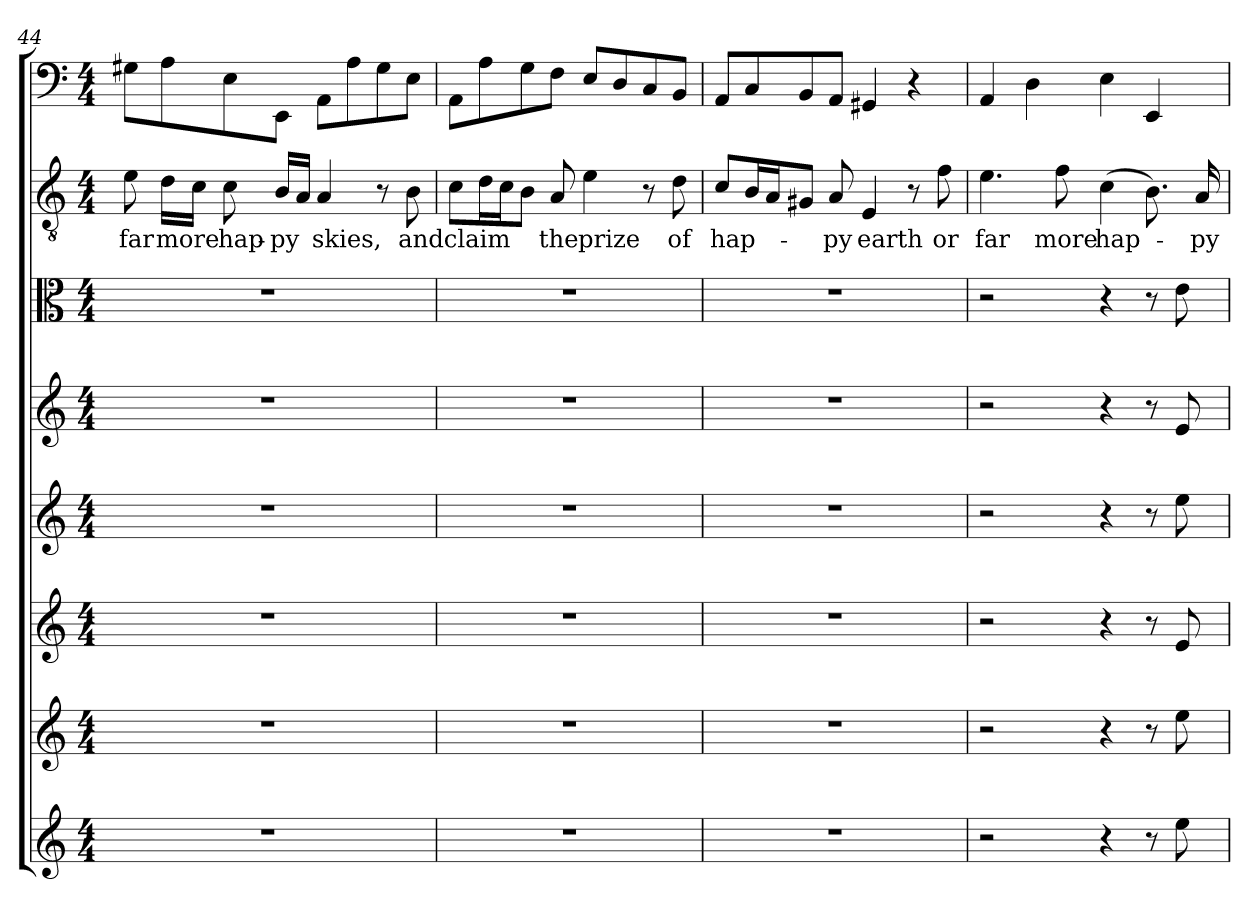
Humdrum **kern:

**kern	**kern	**kern	**kern	**kern	**kern	**kern	**text	**kern
*part8	*part7	*part6	*part5	*part4	*part3	*part2	*part2	*part1
*staff8	*staff7	*staff6	*staff5	*staff4	*staff3	*staff2	*staff2	*staff1
*clefG2	*clefG2	*clefG2	*clefG2	*clefG2	*clefC3	*clefGv2	*	*clefF4
*k[]	*k[]	*k[]	*k[]	*k[]	*k[]	*k[]	*	*k[]
*a:	*a:	*a:	*a:	*a:	*a:	*a:	*	*a:
*M4/4	*M4/4	*M4/4	*M4/4	*M4/4	*M4/4	*M4/4	*	*M4/4
=44	=44	=44	=44	=44	=44	=44	=44	=44
1r	1r	1r	1r	1r	1r	8e\	far	8G#X\L
.	.	.	.	.	.	16d\LL	more	8A\
.	.	.	.	.	.	16c\JJ	.	.
.	.	.	.	.	.	8c\	hap-	8E\
.	.	.	.	.	.	16B/LL	-py	8EE\J
.	.	.	.	.	.	16A/JJ	.	.
.	.	.	.	.	.	4A/	skies,	8AA\L
.	.	.	.	.	.	.	.	8A\
.	.	.	.	.	.	8r	.	8G#\
.	.	.	.	.	.	8B\	and	8E\J
=45	=45	=45	=45	=45	=45	=45	=45	=45
1r	1r	1r	1r	1r	1r	8c\L	claim	8AA\L
.	.	.	.	.	.	16d\L	.	8A\
.	.	.	.	.	.	16c\J	.	.
.	.	.	.	.	.	8B\J	.	8G\
.	.	.	.	.	.	8A/	the	8F\J
.	.	.	.	.	.	4e\	prize	8E/L
.	.	.	.	.	.	.	.	8D/
.	.	.	.	.	.	8r	.	8C/
.	.	.	.	.	.	8d\	of	8BB/J
=46	=46	=46	=46	=46	=46	=46	=46	=46
1r	1r	1r	1r	1r	1r	8c/L	hap-	8AA/L
.	.	.	.	.	.	16B/L	.	8C/
.	.	.	.	.	.	16A/J	.	.
.	.	.	.	.	.	8G#X/J	.	8BB/
.	.	.	.	.	.	8A/	-py	8AA/J
.	.	.	.	.	.	4E/	earth	4GG#X/
.	.	.	.	.	.	8r	.	4r
.	.	.	.	.	.	8f\	or	.
=47	=47	=47	=47	=47	=47	=47	=47	=47
2r	2r	2r	2r	2r	2r	4.e\	far	4AA/
.	.	.	.	.	.	.	.	4D\
.	.	.	.	.	.	8f\	more	.
4r	4r	4r	4r	4r	4r	(4c\	hap-	4E\
8r	8r	8r	8r	8r	8r	8.B\)	.	4EE/
8ee\	8ee\	8e/	8ee\	8e/	8e\	.	.	.
.	.	.	.	.	.	16A/	-py	.
=	=	=	=	=	=	=	=	=
*-	*-	*-	*-	*-	*-	*-	*-	*-
